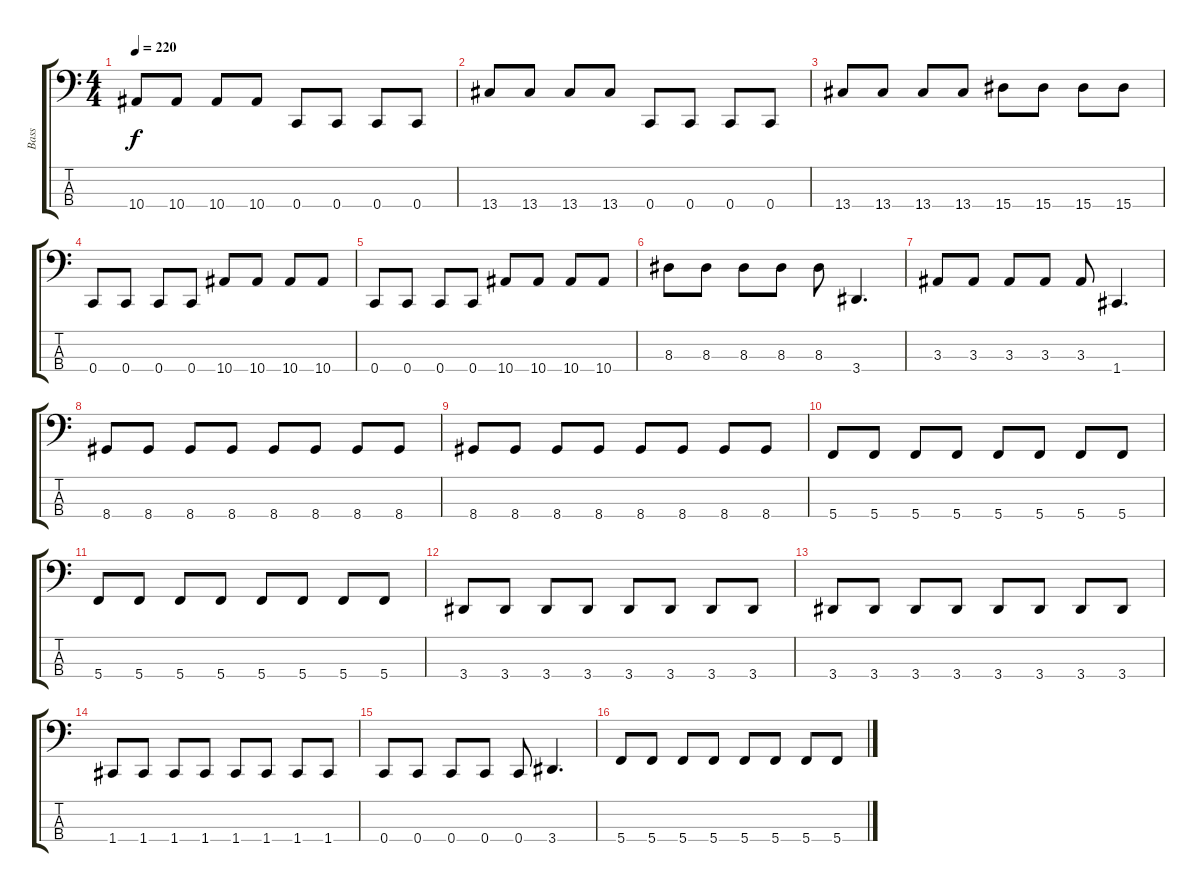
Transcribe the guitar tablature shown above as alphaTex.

\track ("Bass" "Bass") {instrument electricbasspick}
\staff {score tabs}
\tuning (F2 C2 G1 C1) {hide}
\ts (4 4)
\tempo 220
\clef f4
\ks c
10.4.8{dy f} 10.4.8 10.4.8 10.4.8 0.4.8 0.4.8 0.4.8 0.4.8 |
13.4.8 13.4.8 13.4.8 13.4.8 0.4.8 0.4.8 0.4.8 0.4.8 |
13.4.8 13.4.8 13.4.8 13.4.8 15.4.8 15.4.8 15.4.8 15.4.8 |
0.4.8 0.4.8 0.4.8 0.4.8 10.4.8 10.4.8 10.4.8 10.4.8 |
0.4.8 0.4.8 0.4.8 0.4.8 10.4.8 10.4.8 10.4.8 10.4.8 |
8.3.8 8.3.8 8.3.8 8.3.8 8.3.8 3.4.4{d} |
3.3.8 3.3.8 3.3.8 3.3.8 3.3.8 1.4.4{d} |
8.4.8 8.4.8 8.4.8 8.4.8 8.4.8 8.4.8 8.4.8 8.4.8 |
8.4.8 8.4.8 8.4.8 8.4.8 8.4.8 8.4.8 8.4.8 8.4.8 |
5.4.8 5.4.8 5.4.8 5.4.8 5.4.8 5.4.8 5.4.8 5.4.8 |
5.4.8 5.4.8 5.4.8 5.4.8 5.4.8 5.4.8 5.4.8 5.4.8 |
3.4.8 3.4.8 3.4.8 3.4.8 3.4.8 3.4.8 3.4.8 3.4.8 |
3.4.8 3.4.8 3.4.8 3.4.8 3.4.8 3.4.8 3.4.8 3.4.8 |
1.4.8 1.4.8 1.4.8 1.4.8 1.4.8 1.4.8 1.4.8 1.4.8 |
0.4.8 0.4.8 0.4.8 0.4.8 0.4.8 3.4.4{d} |
5.4.8 5.4.8 5.4.8 5.4.8 5.4.8 5.4.8 5.4.8 5.4.8
